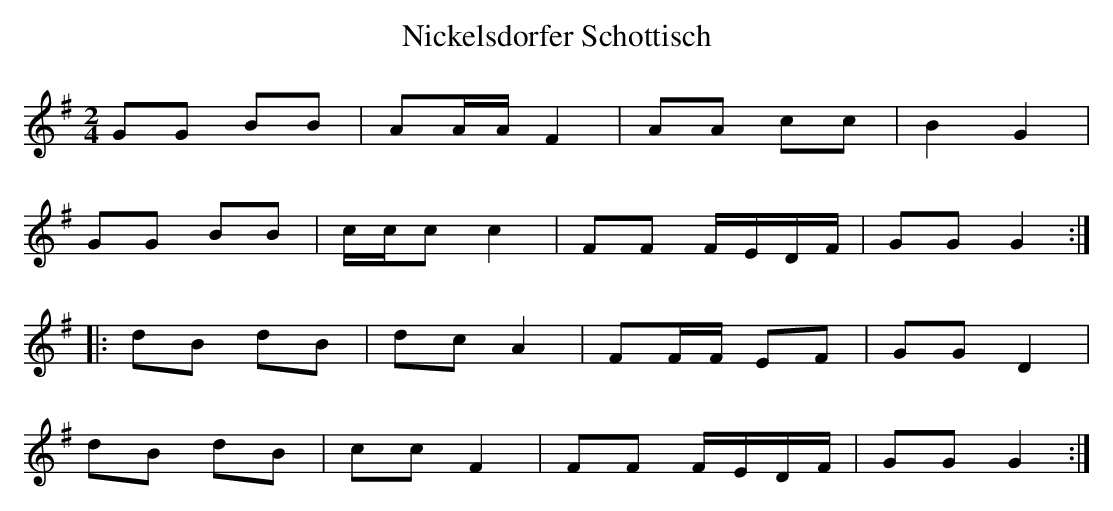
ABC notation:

X:1
T:Nickelsdorfer Schottisch
M:2/4
L:1/16
K:G
G2G2 B2B2|A2AAF4|A2A2 c2c2|B4G4|
G2G2 B2B2|ccc2c4|F2F2 FEDF|G2G2G4:|
|:d2B2 d2B2|d2c2A4|F2FF E2F2|G2G2D4|
d2B2 d2B2|c2c2F4|F2F2 FEDF|G2G2G4:|
